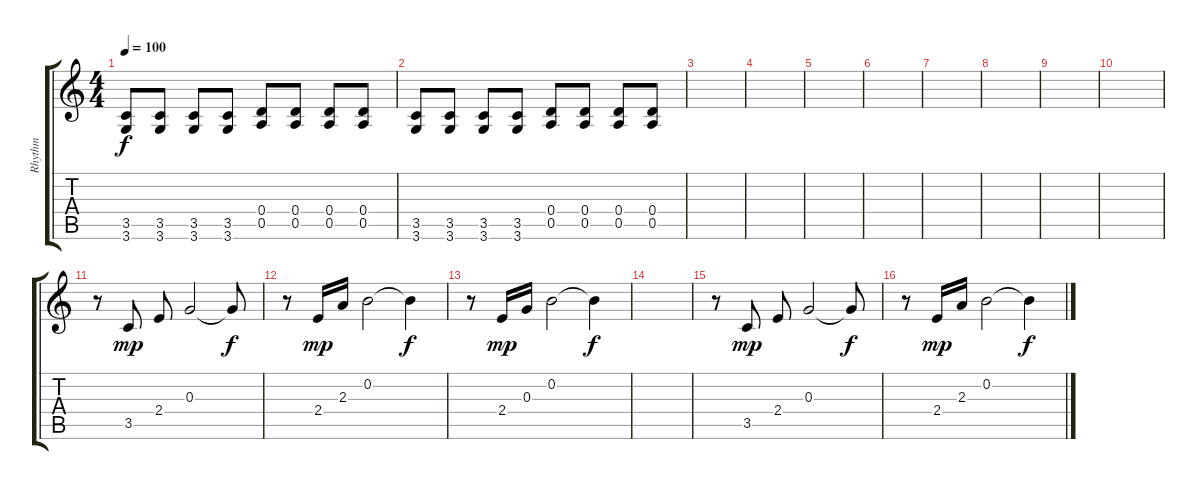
\track ("Rhythm" "Rhythm") {instrument acousticguitarsteel}
\staff {score tabs}
\tuning (E4 B3 G3 D3 A2 E2) {hide}
\ts (4 4)
\tempo 100
\clef g2
\ks c
(3.5 3.6).8{dy f} (3.5 3.6).8 (3.5 3.6).8 (3.5 3.6).8 (0.4 0.5).8 (0.4 0.5).8 (0.4 0.5).8 (0.4 0.5).8 |
(3.5 3.6).8 (3.5 3.6).8 (3.5 3.6).8 (3.5 3.6).8 (0.4 0.5).8 (0.4 0.5).8 (0.4 0.5).8 (0.4 0.5).8 |
|
|
|
|
|
|
|
|
r.8 3.5.8{dy mp} 2.4.8 0.3.2 0.3{t}.8{dy f} |
r.8 2.4.16{dy mp} 2.3.16 0.2.2 0.2{t}.4{dy f} |
r.8 2.4.16{dy mp} 0.3.16 0.2.2 0.2{t}.4{dy f} |
|
r.8 3.5.8{dy mp} 2.4.8 0.3.2 0.3{t}.8{dy f} |
r.8 2.4.16{dy mp} 2.3.16 0.2.2 0.2{t}.4{dy f}
